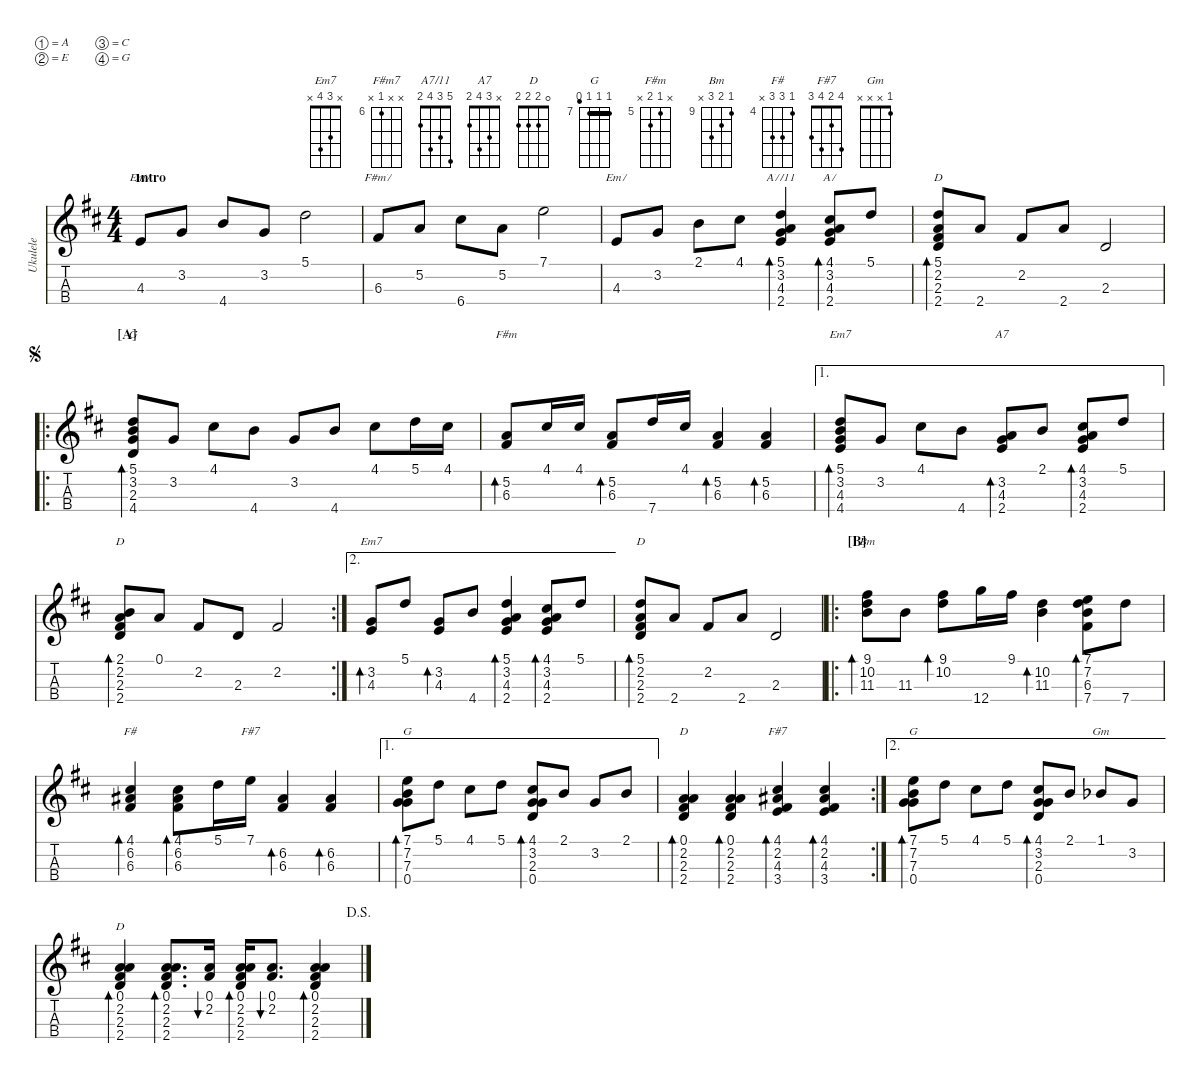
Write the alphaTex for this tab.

\defaultSystemsLayout 4
\hideDynamics
\bracketExtendMode nobrackets
\otherSystemsTrackNameOrientation horizontal
\defaultBarNumberDisplay Hide
\track ("Ukulele" "Ukulele") {defaultSystemsLayout 4 instrument acousticguitarnylon}
\staff {score tabs}
\tuning (A4 E4 C4 G4)
\displaytranspose 0
\chord ("Em7" x x 4 x)
\chord ("F#m7" x x 6 x) {firstfret 6}
\chord ("A7/11" 5 3 4 2)
\chord ("A7" 4 3 4 2)
\chord ("D" 5 2 2 2) {barre (2 2)}
\chord ("G" 5 3 2 4)
\chord ("F#m" x 5 6 x) {firstfret 5}
\chord ("Em7" 5 3 4 4)
\chord ("A7" x 3 4 2)
\chord ("D" 2 2 2 2) {barre (2 2 2)}
\chord ("Em7" x 3 4 x)
\chord ("Bm" 9 10 11 x) {firstfret 9}
\chord ("F#" 4 6 6 x) {firstfret 4}
\chord ("F#7" 7 x x x) {firstfret 7}
\chord ("G" 7 7 7 6) {firstfret 7 barre (7 7)}
\chord ("D" 0 2 2 2)
\chord ("F#7" 4 2 4 3)
\chord ("Gm" 1 x x x)
\ts (4 4)
\section ("" "Intro")
\tempo (65 hide)
\clef g2
\ks d
4.3{acc forcenatural}.8{ch "Em7" dy mf instrument acousticguitarnylon beam Up} 3.2{acc forcenatural}.8{beam Up} 4.4{acc forcenatural}.8{beam Up} 3.2{acc forcenatural}.8{beam Up} 5.1{acc forcenatural}.2{beam Down} |
6.3{acc #}.8{ch "F#m7" beam Up} 5.2{acc forcenatural}.8{beam Up} 6.4{acc #}.8{beam Down} 5.2{acc forcenatural}.8{beam Down} 7.1{acc forcenatural}.2{beam Down} |
4.3{acc forcenatural}.8{ch "Em7" beam Up} 3.2{acc forcenatural}.8{beam Up} 2.1{acc forcenatural}.8{beam Down} 4.1{acc #}.8{beam Down} (5.1{acc forcenatural} 4.3{acc forcenatural} 3.2{acc forcenatural} 2.4{acc forcenatural}).4{bd 30 ch "A7/11" beam Up} (4.1{acc #} 4.3{acc forcenatural} 3.2{acc forcenatural} 2.4{acc forcenatural}).8{bd 30 ch "A7" beam Up} 5.1{acc forcenatural}.8{beam Up} |
(2.3{acc forcenatural} 2.2{acc #} 2.4{acc forcenatural} 5.1{acc forcenatural}).8{bd 30 ch "D" beam Up} 2.4{acc forcenatural}.8{beam Up} 2.2{acc #}.8{beam Up} 2.4{acc forcenatural}.8{beam Up} 2.3{acc forcenatural}.2{beam Up} |
\ro
\section ("A" "")
\jump segno
(2.3{acc forcenatural} 3.2{acc forcenatural} 4.4{acc forcenatural} 5.1{acc forcenatural}).8{bd 30 ch "G" beam Up} 3.2{acc forcenatural}.8{beam Up} 4.1{acc #}.8{beam Down} 4.4{acc forcenatural}.8{beam Down} 3.2{acc forcenatural}.8{beam Up} 4.4{acc forcenatural}.8{beam Up} 4.1{acc #}.8{beam Down} 5.1{acc forcenatural}.16{beam Down} 4.1{acc #}.16{beam Down} |
(6.3{acc #} 5.2{acc forcenatural}).8{bd 30 ch "F#m" beam Up} 4.1{acc #}.16{beam Up} 4.1{acc #}.16{beam Up} (5.2{acc forcenatural} 6.3{acc #}).8{bd 30 beam Up} 7.4{acc forcenatural}.16{beam Up} 4.1{acc #}.16{beam Up} (5.2{acc forcenatural} 6.3{acc #}).4{bd 30 beam Up} (5.2{acc forcenatural} 6.3{acc #}).4{bd 30 beam Up} |
\ae 1
(4.3{acc forcenatural} 3.2{acc forcenatural} 4.4{acc forcenatural} 5.1{acc forcenatural}).8{bd 30 ch "Em7" beam Up} 3.2{acc forcenatural}.8{beam Up} 4.1{acc #}.8{beam Down} 4.4{acc forcenatural}.8{beam Down} (4.3{acc forcenatural} 3.2{acc forcenatural} 2.4{acc forcenatural}).8{bd 30 ch "A7" beam Up} 2.1{acc forcenatural}.8{beam Up} (4.1{acc #} 2.4{acc forcenatural} 3.2{acc forcenatural} 4.3{acc forcenatural}).8{bd 30 beam Up} 5.1{acc forcenatural}.8{beam Up} |
\rc 2
(2.3{acc forcenatural} 2.2{acc #} 2.4{acc forcenatural} 2.1{acc forcenatural}).8{bd 30 ch "D" beam Up} 0.1{acc forcenatural}.8{beam Up} 2.2{acc #}.8{beam Up} 2.3{acc forcenatural}.8{beam Up} 2.2{acc #}.2{beam Up} |
\ae 2
(3.2{acc forcenatural} 4.3{acc forcenatural}).8{bd 30 ch "Em7" beam Up} 5.1{acc forcenatural}.8{beam Up} (3.2{acc forcenatural} 4.3{acc forcenatural}).8{bd 30 beam Up} 4.4{acc forcenatural}.8{beam Up} (5.1{acc forcenatural} 3.2{acc forcenatural} 4.3{acc forcenatural} 2.4{acc forcenatural}).4{bd 30 beam Up} (4.1{acc #} 4.3{acc forcenatural} 3.2{acc forcenatural} 2.4{acc forcenatural}).8{bd 30 beam Up} 5.1{acc forcenatural}.8{beam Up} |
(2.3{acc forcenatural} 2.2{acc #} 2.4{acc forcenatural} 5.1{acc forcenatural}).8{bd 30 ch "D" beam Up} 2.4{acc forcenatural}.8{beam Up} 2.2{acc #}.8{beam Up} 2.4{acc forcenatural}.8{beam Up} 2.3{acc forcenatural}.2{beam Up} |
\ro
\section ("B" "")
(11.3{acc forcenatural} 10.2{acc forcenatural} 9.1{acc #}).8{bd 30 ch "Bm" beam Down} 11.3{acc forcenatural}.8{beam Down} (10.2{acc forcenatural} 9.1{acc #}).8{bd 30 beam Down} 12.4{acc forcenatural}.16{beam Down} 9.1{acc #}.16{beam Down} (10.2{acc forcenatural} 11.3{acc forcenatural}).4{bd 30 beam Down} (7.1{acc forcenatural} 7.4{acc forcenatural} 7.2{acc forcenatural} 6.3{acc #}).8{bd 30 beam Down} 7.4{acc forcenatural}.8{beam Down} |
(6.3{acc #} 6.2{acc #} 4.1{acc #}).4{bd 30 ch "F#" beam Up} (6.3{acc #} 6.2{acc #} 4.1{acc #}).8{bd 30 beam Down} 5.1{acc forcenatural}.16{beam Down} 7.1{acc forcenatural}.16{ch "F#7" beam Down} (6.3{acc #} 6.2{acc #}).4{bd 30 beam Up} (6.3{acc #} 6.2{acc #}).4{bd 30 beam Up} |
\ae 1
(0.4{acc forcenatural} 7.3{acc forcenatural} 7.2{acc forcenatural} 7.1{acc forcenatural}).8{bd 30 ch "G" beam Down} 5.1{acc forcenatural}.8{beam Down} 4.1{acc #}.8{beam Down} 5.1{acc forcenatural}.8{beam Down} (3.2{acc forcenatural} 0.4{acc forcenatural} 2.3{acc forcenatural} 4.1{acc #}).8{bd 30 beam Up} 2.1{acc forcenatural}.8{beam Up} 3.2{acc forcenatural}.8{beam Up} 2.1{acc forcenatural}.8{beam Up} |
\rc 2
(2.3{acc forcenatural} 2.2{acc #} 0.1{acc forcenatural} 2.4{acc forcenatural}).4{bd 30 ch "D" beam Up} (2.3{acc forcenatural} 2.2{acc #} 0.1{acc forcenatural} 2.4{acc forcenatural}).4{bd 30 beam Up} (4.3{acc forcenatural} 2.2{acc #} 3.4{acc #} 4.1{acc #}).4{bd 30 ch "F#7" beam Up} (4.3{acc forcenatural} 2.2{acc #} 3.4{acc #} 4.1{acc #}).4{bd 30 beam Up} |
\ae 2
(0.4{acc forcenatural} 7.3{acc forcenatural} 7.2{acc forcenatural} 7.1{acc forcenatural}).8{bd 30 ch "G" beam Down} 5.1{acc forcenatural}.8{beam Down} 4.1{acc #}.8{beam Down} 5.1{acc forcenatural}.8{beam Down} (3.2{acc forcenatural} 0.4{acc forcenatural} 2.3{acc forcenatural} 4.1{acc #}).8{bd 30 beam Up} 2.1{acc forcenatural}.8{beam Up} 1.1{acc b}.8{ch "Gm" beam Up} 3.2{acc forcenatural}.8{beam Up} |
\jump dalsegno
(2.4{acc forcenatural} 0.1{acc forcenatural} 2.2{acc #} 2.3{acc forcenatural}).4{bd 30 ch "D" beam Up} (2.4{acc forcenatural} 0.1{acc forcenatural} 2.2{acc #} 2.3{acc forcenatural}).8{d bd 30 beam Up} (0.1{acc forcenatural} 2.2{acc #}).16{bu 30 beam Up} (2.4{acc forcenatural} 0.1{acc forcenatural} 2.2{acc #} 2.3{acc forcenatural}).16{bd 30 beam Up} (0.1{acc forcenatural} 2.2{acc #}).8{d bu 30 beam Up} (2.4{acc forcenatural} 0.1{acc forcenatural} 2.2{acc #} 2.3{acc forcenatural}).4{bd 30 beam Up}
